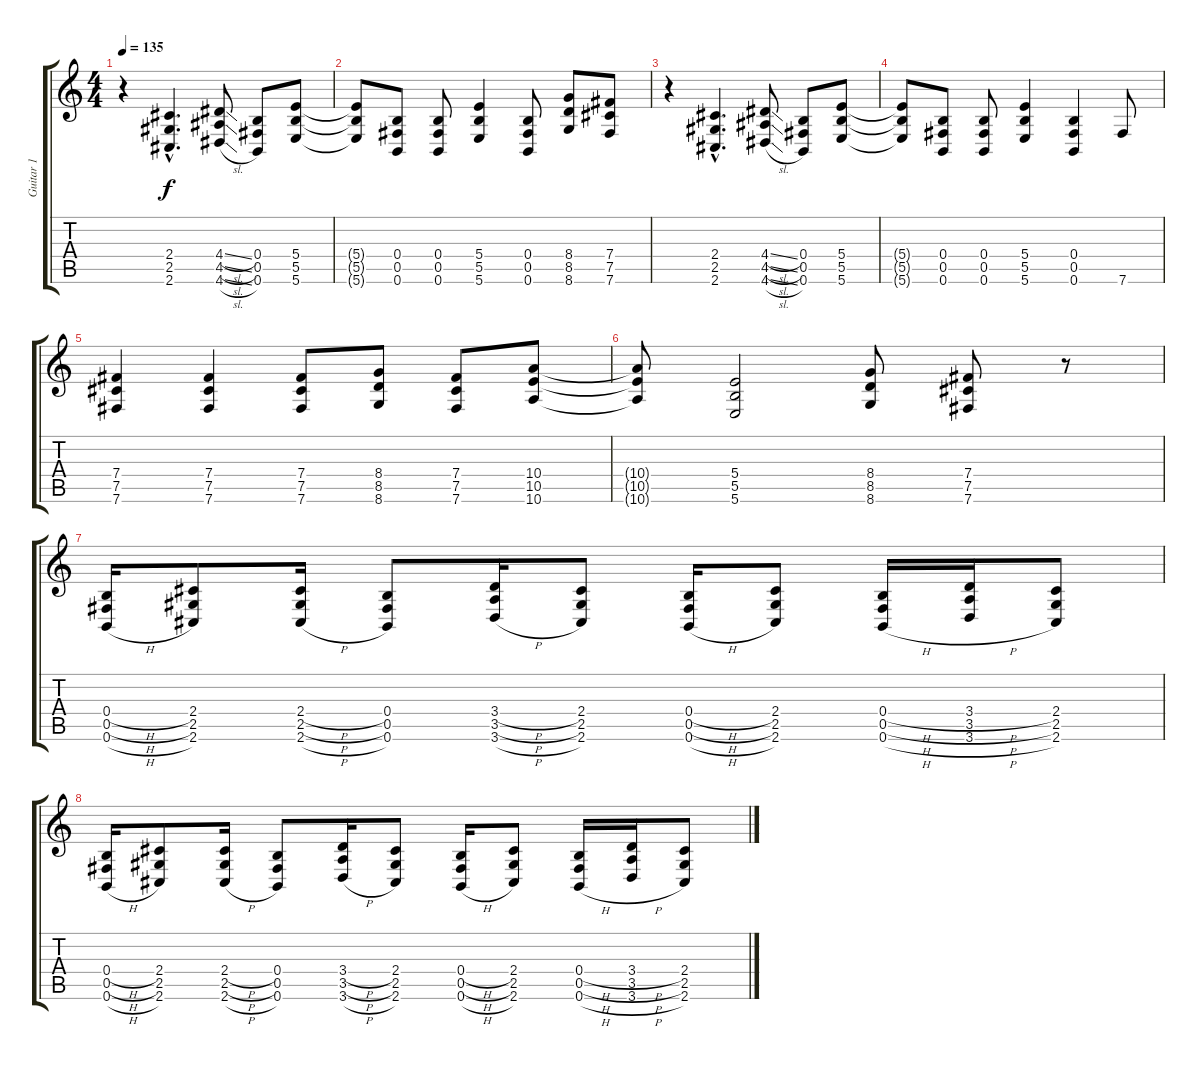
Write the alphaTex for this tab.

\track ("Guitar 1" "Guitar 1") {instrument distortionguitar}
\staff {score tabs}
\tuning (Db4 Ab3 E3 B2 Gb2 B1) {hide}
\ts (4 4)
\tempo 135
\clef g2
\ks c
r.4{dy f} (2.4{hac} 2.5{hac} 2.6{hac}).4{d} (4.4{sl} 4.5{sl} 4.6{sl}).8 (0.4 0.5 0.6).8 (5.4 5.5 5.6).8 |
(5.4{t} 5.5{t} 5.6{t}).8 (0.4 0.5 0.6).8 (0.4 0.5 0.6).8 (5.4 5.5 5.6).4 (0.4 0.5 0.6).8 (8.4 8.5 8.6).8 (7.4 7.5 7.6).8 |
r.4 (2.4{hac} 2.5{hac} 2.6{hac}).4{d} (4.4{sl} 4.5{sl} 4.6{sl}).8 (0.4 0.5 0.6).8 (5.4 5.5 5.6).8 |
(5.4{t} 5.5{t} 5.6{t}).8 (0.4 0.5 0.6).8 (0.4 0.5 0.6).8 (5.4 5.5 5.6).4 (0.4 0.5 0.6).4 7.6.8 |
(7.4 7.5 7.6).4 (7.4 7.5 7.6).4 (7.4 7.5 7.6).8 (8.4 8.5 8.6).8 (7.4 7.5 7.6).8 (10.4 10.5 10.6).8 |
(10.4{t} 10.5{t} 10.6{t}).8 (5.4 5.5 5.6).2 (8.4 8.5 8.6).8 (7.4 7.5 7.6).8 r.8 |
(0.4{h} 0.5{h} 0.6{h}).16 (2.4 2.5 2.6).8 (2.4{h} 2.5{h} 2.6{h}).16 (0.4 0.5 0.6).8 (3.4{h} 3.5{h} 3.6{h}).16 (2.4 2.5 2.6).8 (0.4{h} 0.5{h} 0.6{h}).16 (2.4 2.5 2.6).8 (0.4{h} 0.5{h} 0.6{h}).16 (3.4{h} 3.5{h} 3.6{h}).16 (2.4 2.5 2.6).8 |
(0.4{h} 0.5{h} 0.6{h}).16 (2.4 2.5 2.6).8 (2.4{h} 2.5{h} 2.6{h}).16 (0.4 0.5 0.6).8 (3.4{h} 3.5{h} 3.6{h}).16 (2.4 2.5 2.6).8 (0.4{h} 0.5{h} 0.6{h}).16 (2.4 2.5 2.6).8 (0.4{h} 0.5{h} 0.6{h}).16 (3.4{h} 3.5{h} 3.6{h}).16 (2.4 2.5 2.6).8
